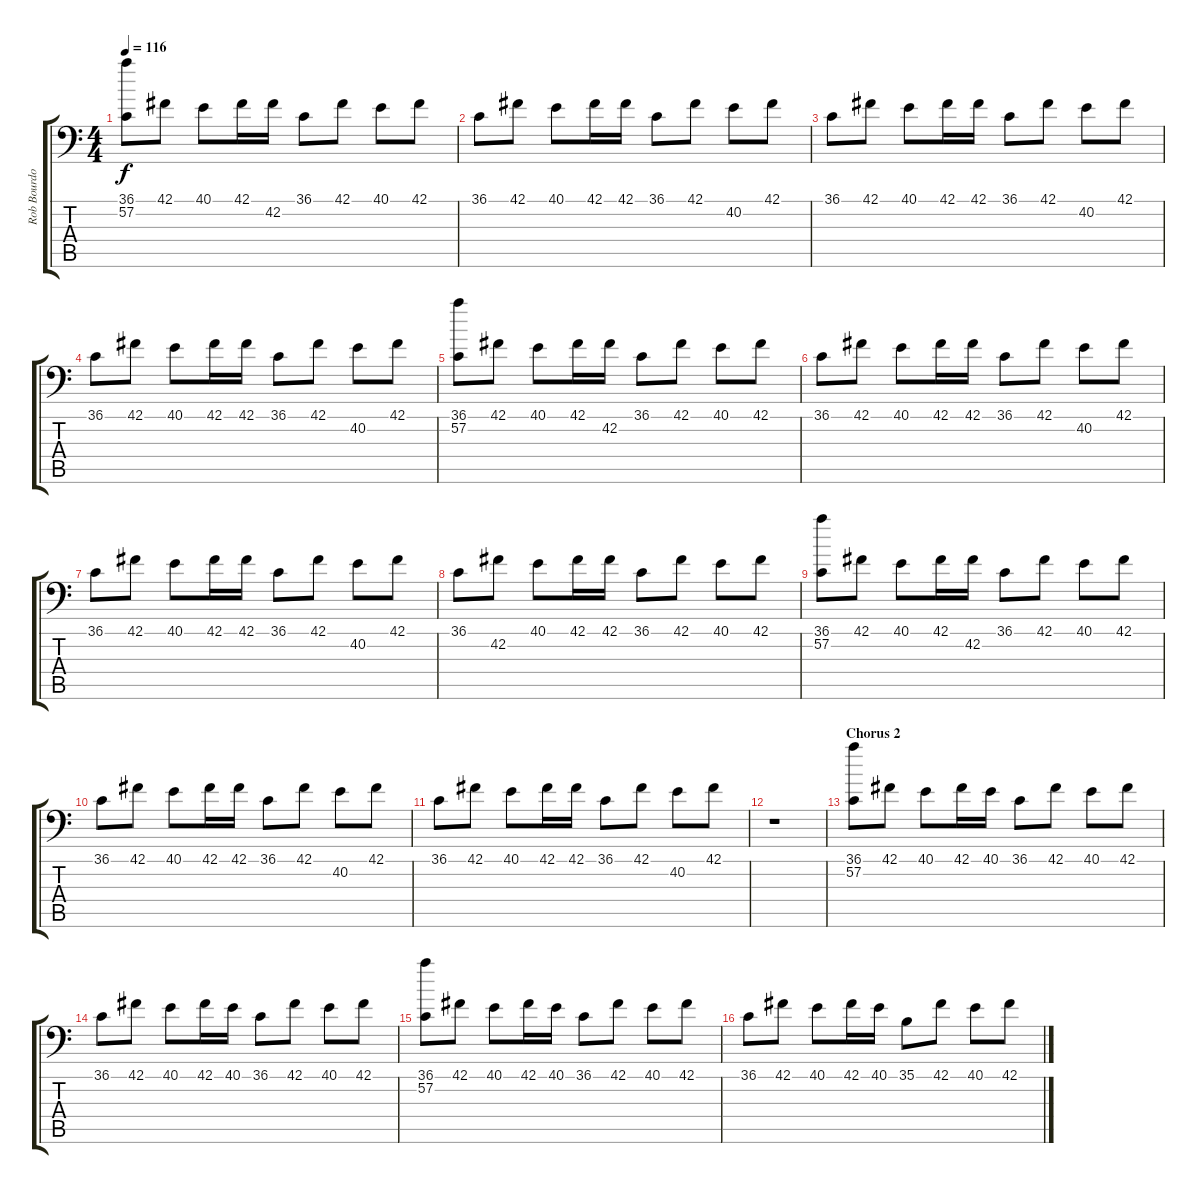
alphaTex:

\track ("Rob Bourdon (Drums)" "Rob Bourdo") {instrument acousticgrandpiano}
\staff {score tabs}
\tuning (C-1 C-1 C-1 C-1 C-1 C-1) {hide}
\ts (4 4)
\tempo 116
\clef f4
\ks c
(36.1 57.2).8{dy f} 42.1.8 40.1.8 42.1.16 42.2.16 36.1.8 42.1.8 40.1.8 42.1.8 |
36.1.8 42.1.8 40.1.8 42.1.16 42.1.16 36.1.8 42.1.8 40.2.8 42.1.8 |
36.1.8 42.1.8 40.1.8 42.1.16 42.1.16 36.1.8 42.1.8 40.2.8 42.1.8 |
36.1.8 42.1.8 40.1.8 42.1.16 42.1.16 36.1.8 42.1.8 40.2.8 42.1.8 |
(36.1 57.2).8 42.1.8 40.1.8 42.1.16 42.2.16 36.1.8 42.1.8 40.1.8 42.1.8 |
36.1.8 42.1.8 40.1.8 42.1.16 42.1.16 36.1.8 42.1.8 40.2.8 42.1.8 |
36.1.8 42.1.8 40.1.8 42.1.16 42.1.16 36.1.8 42.1.8 40.2.8 42.1.8 |
36.1.8 42.2.8 40.1.8 42.1.16 42.1.16 36.1.8 42.1.8 40.1.8 42.1.8 |
(36.1 57.2).8 42.1.8 40.1.8 42.1.16 42.2.16 36.1.8 42.1.8 40.1.8 42.1.8 |
36.1.8 42.1.8 40.1.8 42.1.16 42.1.16 36.1.8 42.1.8 40.2.8 42.1.8 |
36.1.8 42.1.8 40.1.8 42.1.16 42.1.16 36.1.8 42.1.8 40.2.8 42.1.8 |
r.1 |
\section ("" "Chorus 2")
(36.1 57.2).8 42.1.8 40.1.8 42.1.16 40.1.16 36.1.8 42.1.8 40.1.8 42.1.8 |
36.1.8 42.1.8 40.1.8 42.1.16 40.1.16 36.1.8 42.1.8 40.1.8 42.1.8 |
(36.1 57.2).8 42.1.8 40.1.8 42.1.16 40.1.16 36.1.8 42.1.8 40.1.8 42.1.8 |
36.1.8 42.1.8 40.1.8 42.1.16 40.1.16 35.1.8 42.1.8 40.1.8 42.1.8
